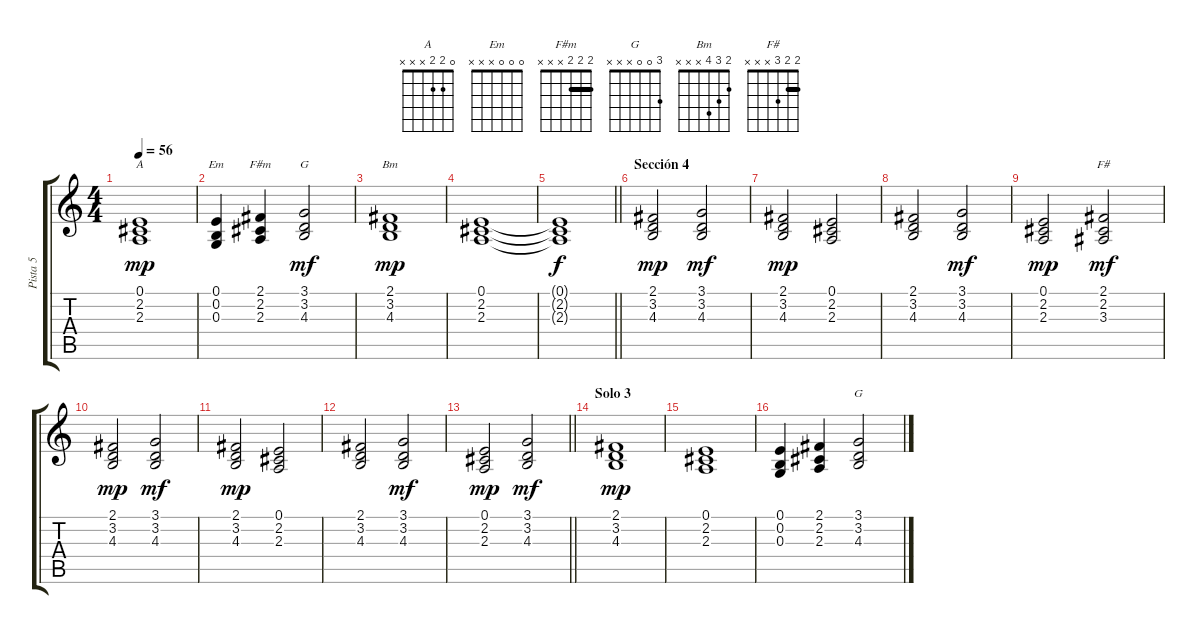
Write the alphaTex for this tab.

\track ("Pista 5" "Pista 5") {instrument reedorgan}
\staff {score tabs}
\tuning (E4 B3 G3 D3 A2 E2) {hide}
\chord ("A" 0 2 2 x x x)
\chord ("Em" 0 0 0 x x x)
\chord ("F#m" 2 2 2 x x x) {barre 2}
\chord ("G" 3 0 0 0 2 3)
\chord ("Bm" 2 3 4 x x x)
\chord ("F#" 2 2 3 x x x) {barre 2}
\chord ("G" 3 0 0 x x x)
\ts (4 4)
\tempo 56
\clef g2
\ks c
(0.1 2.2 2.3).1{ch "A" dy mp} |
(0.1 0.2 0.3).4{ch "Em"} (2.1 2.2 2.3).4{ch "F#m"} (3.1 3.2 4.3).2{ch "G" dy mf} |
(2.1 3.2 4.3).1{ch "Bm" dy mp} |
(0.1 2.2 2.3).1 |
\barLineRight lightlight
(0.1{t} 2.2{t} 2.3{t}).1{dy f} |
\section ("" "Sección 4")
(2.1 3.2 4.3).2{dy mp} (3.1 3.2 4.3).2{dy mf} |
(2.1 3.2 4.3).2{dy mp} (0.1 2.2 2.3).2 |
(2.1 3.2 4.3).2 (3.1 3.2 4.3).2{dy mf} |
(0.1 2.2 2.3).2{dy mp} (2.1 2.2 3.3).2{ch "F#" dy mf} |
(2.1 3.2 4.3).2{dy mp} (3.1 3.2 4.3).2{dy mf} |
(2.1 3.2 4.3).2{dy mp} (0.1 2.2 2.3).2 |
(2.1 3.2 4.3).2 (3.1 3.2 4.3).2{dy mf} |
\barLineRight lightlight
(0.1 2.2 2.3).2{dy mp} (3.1 3.2 4.3).2{dy mf} |
\section ("" "Solo 3")
(2.1 3.2 4.3).1{dy mp} |
(0.1 2.2 2.3).1 |
(0.1 0.2 0.3).4 (2.1 2.2 2.3).4 (3.1 3.2 4.3).2{ch "G"}
